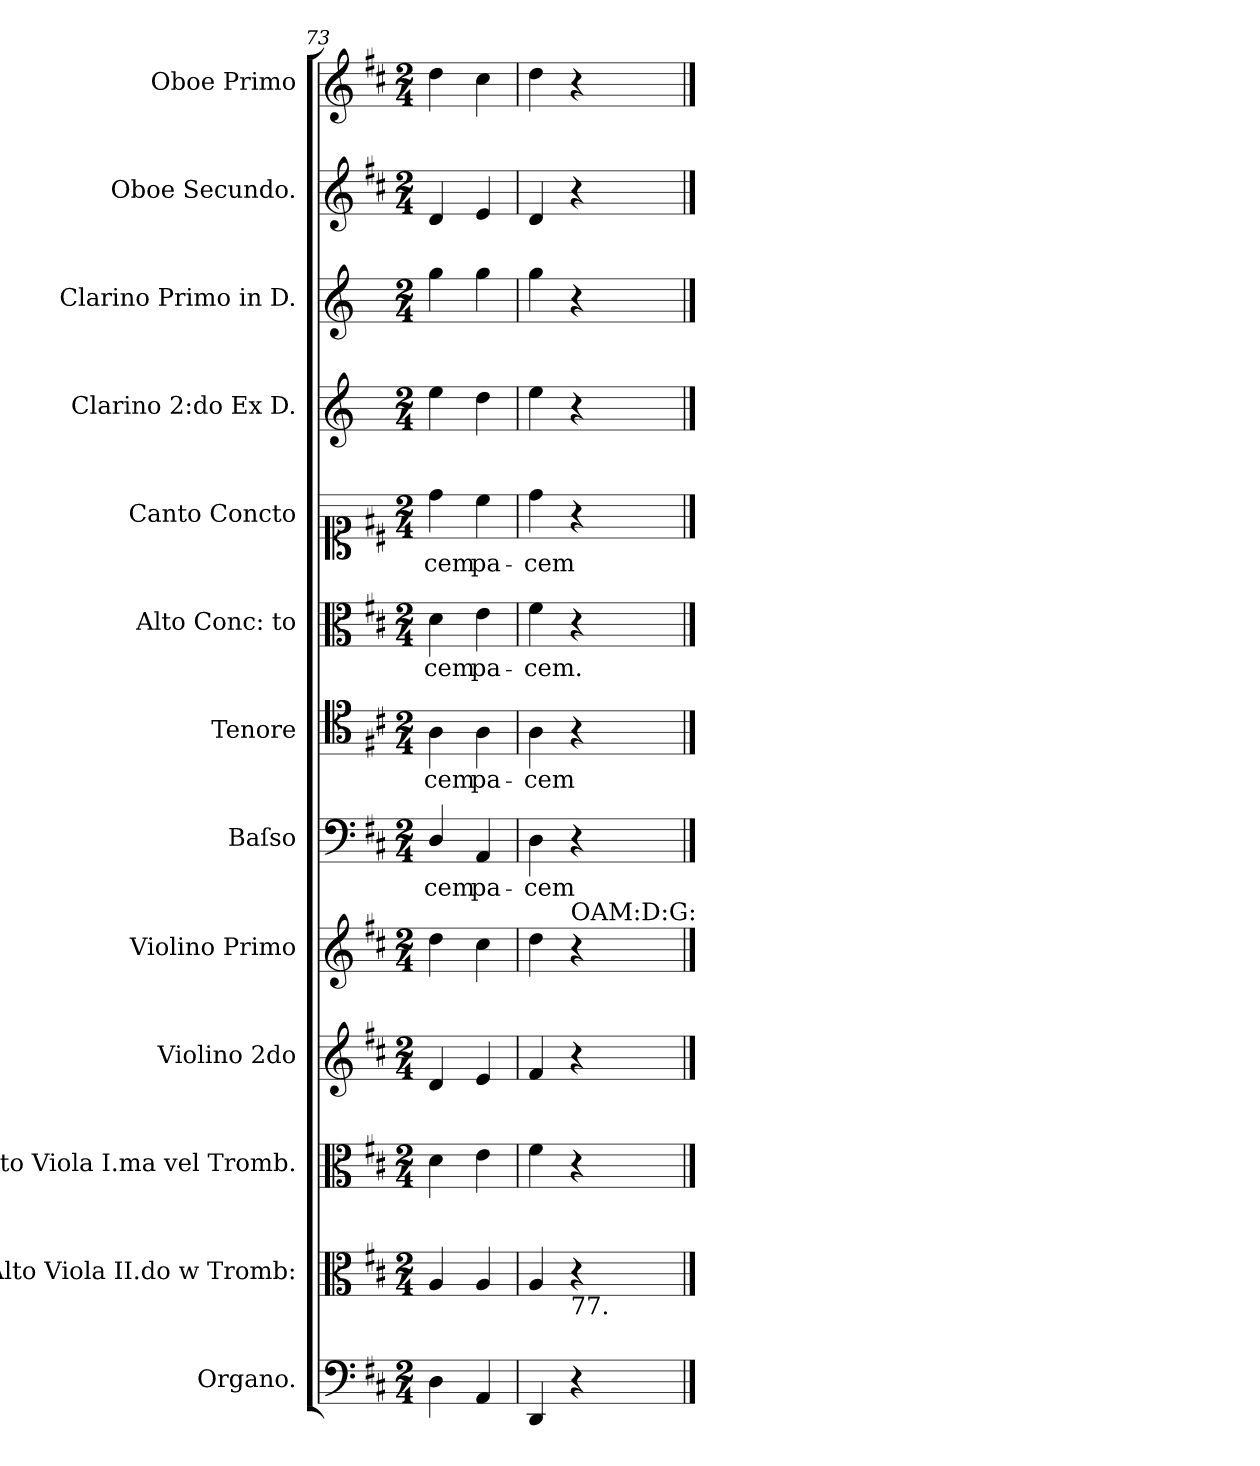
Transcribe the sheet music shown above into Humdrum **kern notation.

**kern	**kern	**kern	**kern	**kern	**kern	**text	**kern	**text	**kern	**text	**kern	**text	**kern	**kern	**kern	**kern
*part13	*part12	*part11	*part10	*part9	*part8	*part8	*part7	*part7	*part6	*part6	*part5	*part5	*part4	*part3	*part2	*part1
*staff13	*staff12	*staff11	*staff10	*staff9	*staff8	*staff8	*staff7	*staff7	*staff6	*staff6	*staff5	*staff5	*staff4	*staff3	*staff2	*staff1
*I"Organo.	*I"Alto Viola II.do w Tromb:	*I"Alto Viola I.ma vel Tromb.	*I"Violino 2do	*I"Violino Primo	*I"Baſso	*	*I"Tenore	*	*I"Alto Conc: to	*	*I"Canto Concto	*	*I"Clarino 2:do Ex D.	*I"Clarino Primo in D.	*I"Oboe Secundo.	*I"Oboe Primo
*I'org.	*I'vla 2	*I'vla 1	*I'vl 2	*I'vl 1	*I'B	*	*I'T	*	*I'A	*	*	*	*I'clno 2	*I'clno 1	*I'ob 2	*I'ob 1
*clefF4	*clefC3	*clefC3	*clefG2	*clefG2	*clefF4	*	*clefC4	*	*clefC3	*	*clefC1	*	*clefG2	*clefG2	*clefG2	*clefG2
*	*	*	*	*	*	*	*	*	*	*	*	*	*ITrd-1c-2	*ITrd-1c-2	*	*
*k[f#c#]	*k[f#c#]	*k[f#c#]	*k[f#c#]	*k[f#c#]	*k[f#c#]	*	*k[f#c#]	*	*k[f#c#]	*	*k[f#c#]	*	*k[f#c#]	*k[f#c#]	*k[f#c#]	*k[f#c#]
*D:	*D:	*D:	*D:	*D:	*D:	*	*D:	*	*D:	*	*D:	*	*D:	*D:	*D:	*D:
*M2/4	*M2/4	*M2/4	*M2/4	*M2/4	*M2/4	*	*M2/4	*	*M2/4	*	*M2/4	*	*M2/4	*M2/4	*M2/4	*M2/4
=73	=73	=73	=73	=73	=73	=73	=73	=73	=73	=73	=73	=73	=73	=73	=73	=73
4D\	4A/	4d\	4d/	4dd\	4D/	-cem	4A\	-cem	4d\	-cem	4dd\	-cem	4ff#\	4aa\	4d/	4dd\
4AA/	4A/	4e\	4e/	4cc#\	4AA/	pa-	4A\	pa-	4e\	pa-	4cc#\	pa-	4ee\	4aa\	4e/	4cc#\
=74	=74	=74	=74	=74	=74	=74	=74	=74	=74	=74	=74	=74	=74	=74	=74	=74
4DD/	4A/	4f#\	4f#/	4dd\	4D\	-cem	4A\	-cem	4f#\	-cem.	4dd\	-cem	4ff#\	4aa\	4d/	4dd\
!	!	!	!	!LO:TX:a:t=OAM&colon;D&colon;G&colon;	!	!	!	!	!	!	!	!	!	!	!	!
!	!LO:TX:b:t=77.	!	!	!	!	!	!	!	!	!	!	!	!	!	!	!
4r	4r	4r	4r	4r	4r	.	4r	.	4r	.	4r	.	4r	4r	4r	4r
==	==	==	==	==	==	==	==	==	==	==	==	==	==	==	==	==
*-	*-	*-	*-	*-	*-	*-	*-	*-	*-	*-	*-	*-	*-	*-	*-	*-
